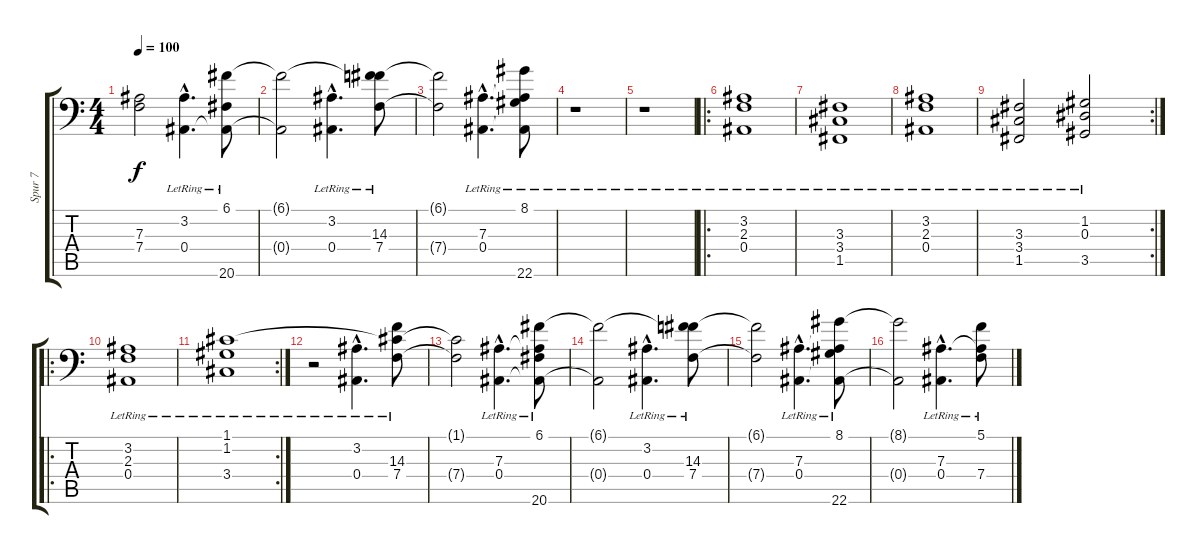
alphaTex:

\track ("Spur 7" "Spur 7") {instrument tremolostrings}
\staff {score tabs}
\tuning (C4 G3 Eb3 Bb2 F2 Bb1) {hide}
\ts (4 4)
\tempo 100
\clef f4
\ks c
(7.3{t} 7.4{t}).2{dy f} (3.2{hac lr} 0.4{hac lr}).4{d} (6.1{lr} 0.4{t} 20.6{lr}).8 |
(6.1{t} 0.4{t}).2 (3.2{hac lr} 0.4{hac lr}).4{d} (6.1{t} 14.3{lr} 7.4{lr}).8 |
(6.1{t} 7.4{t}).2 (7.3{hac lr} 0.4{hac lr}).4{d} (8.1{lr} 7.3{t} 0.4{t} 22.6{lr}).8 |
r.1 |
r.1 |
\ro
(3.2{lr} 2.3{lr} 0.4{lr}).1 |
(3.3{lr} 3.4{lr} 1.5{lr}).1 |
(3.2{lr} 2.3{lr} 0.4{lr}).1 |
\rc 2
(3.3{lr} 3.4{lr} 1.5{lr}).2 (1.2{lr} 0.3{lr} 3.5{lr}).2 |
\ro
(3.2{lr} 2.3{lr} 0.4{lr}).1 |
\rc 2
(1.1{lr} 1.2{lr} 3.4{lr}).1 |
r.2 (3.2{hac lr} 0.4{hac lr}).4{d} (1.1{t} 14.3{lr} 7.4{lr}).8 |
(1.1{t} 7.4{t}).2 (7.3{hac lr} 0.4{hac lr}).4{d} (6.1{lr} 7.3{t} 0.4{t} 20.6{lr}).8 |
(6.1{t} 0.4{t}).2 (3.2{hac lr} 0.4{hac lr}).4{d} (6.1{t} 14.3{lr} 7.4{lr}).8 |
(6.1{t} 7.4{t}).2 (7.3{hac lr} 0.4{hac lr}).4{d} (8.1{lr} 7.3{t} 0.4{t} 22.6{lr}).8 |
(8.1{t} 0.4{t}).2 (7.3{hac lr} 0.4{hac lr}).4{d} (5.1{lr} 7.3{t} 7.4{lr}).8
